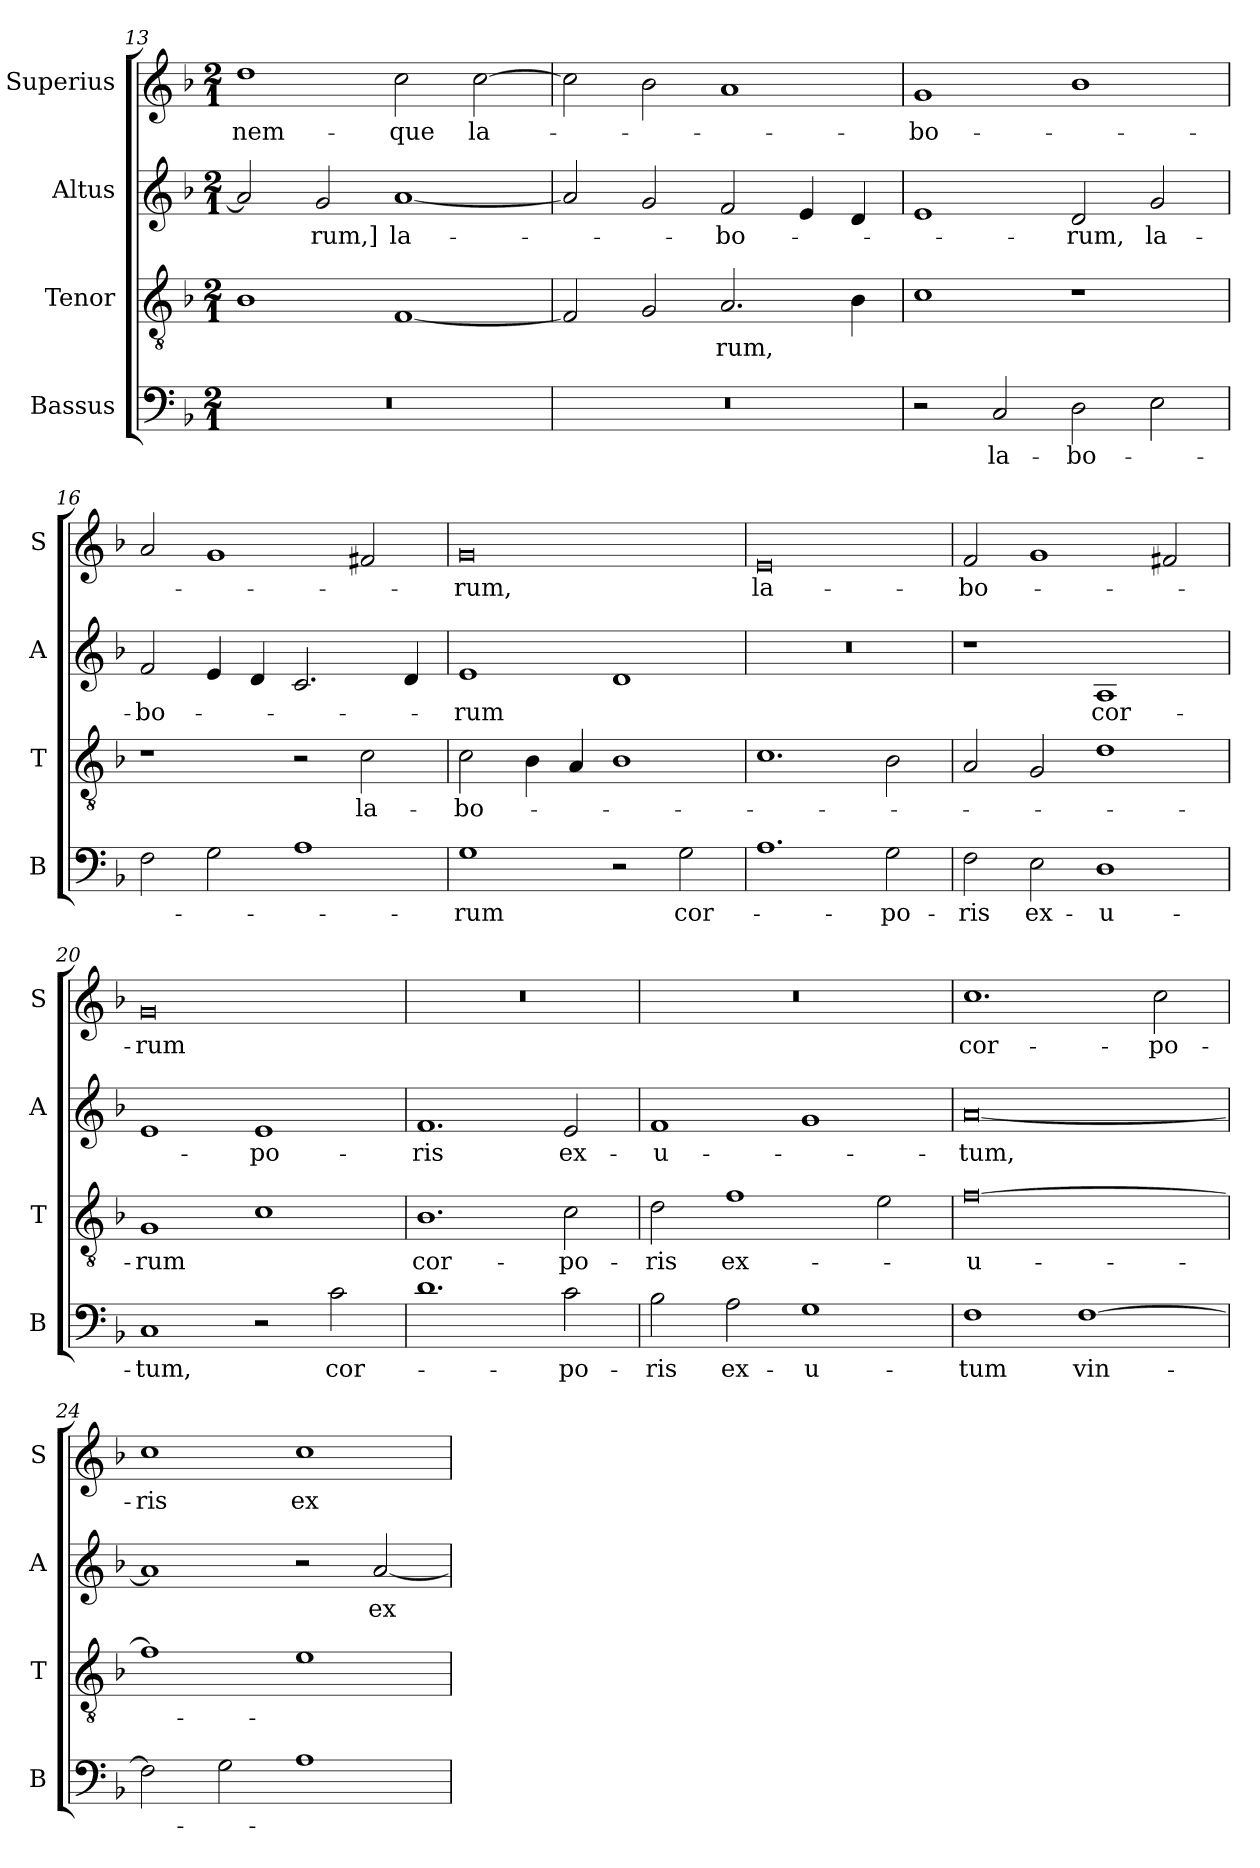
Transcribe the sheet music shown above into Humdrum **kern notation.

**kern	**text	**kern	**text	**kern	**text	**kern	**text
*part4	*part4	*part3	*part3	*part2	*part2	*part1	*part1
*staff4	*staff4	*staff3	*staff3	*staff2	*staff2	*staff1	*staff1
*I"Bassus	*	*I"Tenor	*	*I"Altus	*	*I"Superius	*
*I'B	*	*I'T	*	*I'A	*	*I'S	*
*clefF4	*	*clefGv2	*	*clefG2	*	*clefG2	*
*k[b-]	*	*k[b-]	*	*k[b-]	*	*k[b-]	*
*F:	*	*F:	*	*F:	*	*F:	*
*M2/1	*	*M2/1	*	*M2/1	*	*M2/1	*
=13	=13	=13	=13	=13	=13	=13	=13
0r	.	1B-	.	2a]	.	1dd	-nem-
.	.	.	.	2g	-rum,]	.	.
.	.	[1F	.	[1a	la-	2cc	-que
.	.	.	.	.	.	[2cc	la-
=14	=14	=14	=14	=14	=14	=14	=14
0r	.	2F]	.	2a]	.	2cc]	.
.	.	2G	.	2g	.	2b-	.
.	.	2.A	-rum,	2f	-bo-	1a	.
.	.	.	.	4e	.	.	.
.	.	4B-	.	4d	.	.	.
=15	=15	=15	=15	=15	=15	=15	=15
2r	.	1c	.	1e	.	1g	-bo-
2C	la-	.	.	.	.	.	.
2D	-bo-	1r	.	2d	-rum,	1b-	.
2E	.	.	.	2g	la-	.	.
=16	=16	=16	=16	=16	=16	=16	=16
2F	.	1r	.	2f	-bo-	2a	.
2G	.	.	.	4e	.	1g	.
.	.	.	.	4d	.	.	.
1A	.	2r	.	2.c	.	.	.
.	.	2c	la-	.	.	2f#X	.
.	.	.	.	4d	.	.	.
=17	=17	=17	=17	=17	=17	=17	=17
1G	-rum	2c	-bo-	1e	-rum	0g	-rum,
.	.	4B-	.	.	.	.	.
.	.	4A	.	.	.	.	.
2r	.	1B-	.	1d	.	.	.
2G	cor-	.	.	.	.	.	.
=18	=18	=18	=18	=18	=18	=18	=18
1.A	.	1.c	.	0r	.	0e	la-
2G	-po-	2B-	.	.	.	.	.
=19	=19	=19	=19	=19	=19	=19	=19
2F	-ris	2A	.	1r	.	2f	-bo-
2E	ex-	2G	.	.	.	1g	.
1D	-u-	1d	.	1A	cor-	.	.
.	.	.	.	.	.	2f#X	.
=20	=20	=20	=20	=20	=20	=20	=20
1C	-tum,	1G	-rum	1e	.	0g	-rum
2r	.	1c	.	1e	-po-	.	.
2c	cor-	.	.	.	.	.	.
=21	=21	=21	=21	=21	=21	=21	=21
1.d	.	1.B-	cor-	1.f	-ris	0r	.
2c	-po-	2c	-po-	2e	ex-	.	.
=22	=22	=22	=22	=22	=22	=22	=22
2B-	-ris	2d	-ris	1f	-u-	0r	.
2A	ex-	1f	ex-	.	.	.	.
1G	-u-	.	.	1g	.	.	.
.	.	2e	.	.	.	.	.
=23	=23	=23	=23	=23	=23	=23	=23
1F	-tum	[0f	-u-	[0a	-tum,	1.cc	cor-
[1F	vin-	.	.	.	.	.	.
.	.	.	.	.	.	2cc	-po-
=24	=24	=24	=24	=24	=24	=24	=24
2F]	.	1f]	.	1a]	.	1cc	-ris
2G	.	.	.	.	.	.	.
1A	.	1e	.	2r	.	1cc	ex-
.	.	.	.	[2a	ex-	.	.
=	=	=	=	=	=	=	=
*-	*-	*-	*-	*-	*-	*-	*-
